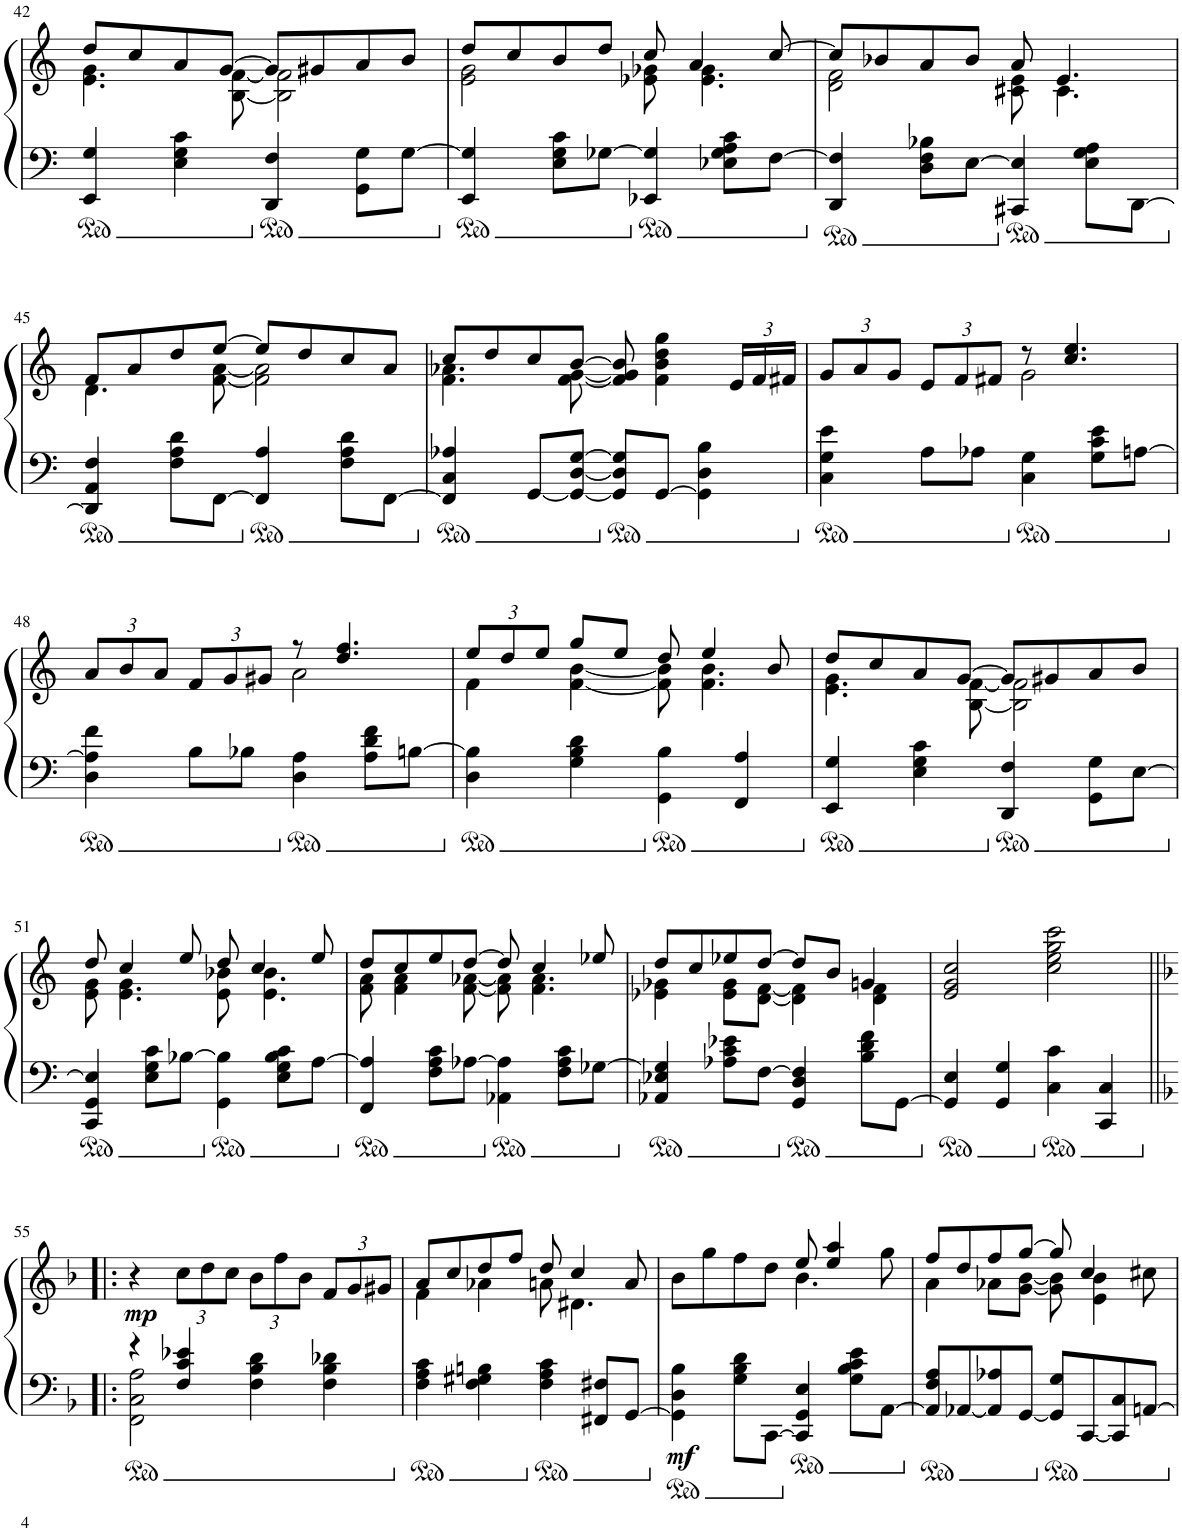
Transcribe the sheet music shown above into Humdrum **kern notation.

**kern	**kern	**dynam
*part1	*part1	*part1
*staff2	*staff1	*staff1/2
*I"Piano	*	*
*I'Pno.	*	*
!!LO:PB:g=z
*clefF4	*clefG2	*
*k[]	*k[]	*
*M4/4	*M4/4	*
*met(c)	*met(c)	*
=42	=42	=42
*	*^	*
4EE/ 4G/	8dd/L	4.e\ 4.g\	.
.	8cc/	.	.
4E\ 4G\ 4c\	8a/	.	.
.	[8g/J	[8B\ [8f\	.
4DD/ 4F/	8g/L]	2B\] 2f\]	.
.	8g#X/	.	.
8GG\ 8G\L	8a/	.	.
[8G\J	8b/J	.	.
=43	=43	=43	=43
4EE/ 4G/]	8dd/L	2e\ 2g\	.
.	8cc/	.	.
8E\ 8G\ 8c\L	8b/	.	.
[8G-X\J	8dd/J	.	.
4EE-X/ 4G-/]	8cc/	8e-X\ 8g-X\	.
.	4a/	4.e-\ 4.g-\	.
8E-X\ 8G-\ 8A\ 8c\L	.	.	.
[8F\J	[8cc/	.	.
=44	=44	=44	=44
4DD/ 4F/]	8cc/L]	2d\ 2f\	.
.	8b-X/	.	.
8D\ 8F\ 8B-X\L	8a/	.	.
[8E\J	8b-/J	.	.
4CC#X/ 4E/]	8a/	8c#X\ 8e\	.
.	4.e/	4.c#\	.
8E\ 8G\ 8A\L	.	.	.
[8DD\J	.	.	.
!!LO:LB:g=z	!!
=45	=45	=45	=45
4DD/] 4AA/ 4F/	8f/L	4.d\	.
.	8a/	.	.
8F\ 8A\ 8d\L	8dd/	.	.
[8FF\J	[8ee/J	[8f\ [8a\	.
4FF/] 4A/	8ee/L]	2f\] 2a\]	.
.	8dd/	.	.
8F\ 8A\ 8d\L	8cc/	.	.
[8FF\J	8a/J	.	.
=46	=46	=46	=46
4FF/] 4C/ 4A-X/	8cc/L	4.f\ 4.a-X\	.
.	8dd/	.	.
[8GG/L	8cc/	.	.
8GG/_ [8D/ [8G/J	[8b/J	[8f\ [8g\	.
8GG/] 8D/] 8G/]L	8f/] 8g/] 8b/]	2ryy	.
[8GG/J	4f\ 4b\ 4dd\ 4gg\	.	.
4GG\] 4D\ 4B\	.	.	.
*	*Xbrackettup	*	*
.	24e/LL	.	.
.	24f/	.	.
.	24f#X/JJ	.	.
=47	=47	=47	=47
4C\ 4G\ 4e\	12g/L	2ryy	.
.	12a/	.	.
.	12g/J	.	.
8A\L	12e/L	.	.
.	12f/	.	.
8A-X\J	.	.	.
.	12f#X/J	.	.
4C\ 4G\	8r	2g\	.
.	4.cc/ 4.ee/	.	.
8G\ 8c\ 8e\L	.	.	.
[8An\J	.	.	.
!!LO:LB:g=z	!!
=48	=48	=48	=48
4D\ 4A\] 4f\	12a/L	2ryy	.
.	12b/	.	.
.	12a/J	.	.
8B\L	12f/L	.	.
.	12g/	.	.
8B-X\J	.	.	.
.	12g#X/J	.	.
4D\ 4A\	8r	2a\	.
.	4.dd/ 4.ff/	.	.
8A\ 8d\ 8f\L	.	.	.
[8Bn\J	.	.	.
=49	=49	=49	=49
4D\ 4B\]	12ee/L	4f\	.
.	12dd/	.	.
.	12ee/J	.	.
4G\ 4B\ 4d\	8gg/L	[4f\ [4b\	.
.	8ee/J	.	.
4GG\ 4B\	8dd/	8f\] 8b\]	.
.	4ee/	4.f\ 4.b\	.
4FF/ 4A/	.	.	.
.	8b/	.	.
=50	=50	=50	=50
4EE/ 4G/	8dd/L	4.e\ 4.g\	.
.	8cc/	.	.
4E\ 4G\ 4c\	8a/	.	.
.	[8g/J	[8B\ [8f\	.
4DD/ 4F/	8g/L]	2B\] 2f\]	.
.	8g#X/	.	.
8GG\ 8G\L	8a/	.	.
[8E\J	8b/J	.	.
!!LO:LB:g=z	!!
=51	=51	=51	=51
4CC/ 4GG/ 4E/]	8dd/	8e\ 8g\	.
.	4cc/	4.e\ 4.g\	.
8E\ 8G\ 8c\L	.	.	.
[8B-X\J	8ee/	.	.
4GG\ 4B-\]	8dd/	8e\ 8b-X\	.
.	4cc/	4.e\ 4.b-\	.
8E\ 8G\ 8B-\ 8c\L	.	.	.
[8A\J	8ee/	.	.
=52	=52	=52	=52
4FF/ 4A/]	8dd/L	8f\ 8a\	.
.	8cc/	4f\ 4a\	.
8F\ 8A\ 8c\L	8ee/	.	.
[8A-X\J	[8dd/J	[8f\ [8a-X\	.
4AA-X\ 4A-\]	8dd/]	8f\] 8a-\]	.
.	4cc/	4.f\ 4.a-\	.
8F\ 8A-\ 8c\L	.	.	.
[8G-X\J	8ee-X/	.	.
=53	=53	=53	=53
4AA-X/ 4E-X/ 4G-/]	8dd/L	4e-X\ 4g-X\	.
.	8cc/	.	.
8A-X\ 8c\ 8e-X\L	8ee-X/	8e-\ 8g-\L	.
[8F\J	[8dd/J	[8d\ [8f\J	.
4GG/ 4D/ 4F/]	8dd/L]	4d\] 4f\]	.
.	8b/J	.	.
8B\ 8d\ 8f\L	4gn/	4d\ 4f\	.
[8GG\J	.	.	.
*	*v	*v	*
=54	=54	=54
4GG/] 4E/	2e/ 2g/ 2cc/	.
4GG/ 4G/	.	.
4C\ 4c\	2cc\ 2ee\ 2gg\ 2ccc\	.
4CC/ 4C/	.	.
!!LO:LB:g=z
=55!|:	=55!|:	=55!|:
*k[b-]	*k[b-]	*
*F:	*F:	*
*^	*	*
!	!	!	!LO:DY:b
4r	2FF\ 2C\ 2A\	4r	mp
4F/ 4c/ 4e-X/	.	12cc\L	.
.	.	12dd\	.
.	.	12cc\J	.
4F\ 4B-\ 4d\	2ryy	12b-\L	.
.	.	12ff\	.
.	.	12b-\J	.
4F\ 4B-\ 4d-X\	.	12f/L	.
.	.	12g/	.
.	.	12g#X/J	.
*v	*v	*	*
=56	=56	=56
*	*^	*
4F\ 4A\ 4c\	8a/L	4f\	.
.	8cc/	.	.
4F\ 4G#X\ 4Bn\	8dd/	4a-X\	.
.	8ff/J	.	.
4F\ 4A\ 4c\	8dd/	8an\	.
.	4cc/	4.d#X\	.
8FF#X/ 8F#X/L	.	.	.
[8GG/J	8a/	.	.
=57	=57	=57	=57
!	!	!	!LO:DY:b=2
4GG\] 4D\ 4B-\	8b-\L	2ryy	mf
.	8gg\	.	.
8G\ 8B-\ 8d\L	8ff\	.	.
[8CC\J	8dd\J	.	.
4CC/] 4GG/ 4E/	8ee/	4.b-\	.
.	4ee/ 4aa/	.	.
8G\ 8B-\ 8c\ 8e\L	.	.	.
[8AA\J	8gg\	8ryy	.
=58	=58	=58	=58
8AA/] 8F/ 8A/L	8ff/L	4a\	.
[8AA-X/	8dd/	.	.
8AA-/] 8A-X/	8ff/	8a-X\L	.
[8GG/J	[8gg/J	[8g\ [8b-\J	.
8GG/] 8G/L	8gg/]	8g\] 8b-\]	.
[8CC/	4cc/	4e\ 4b-\	.
8CC/] 8C/	.	.	.
[8AAn/J	8cc#X\	8ryy	.
*	*v	*v	*
=	=	=
*-	*-	*-
